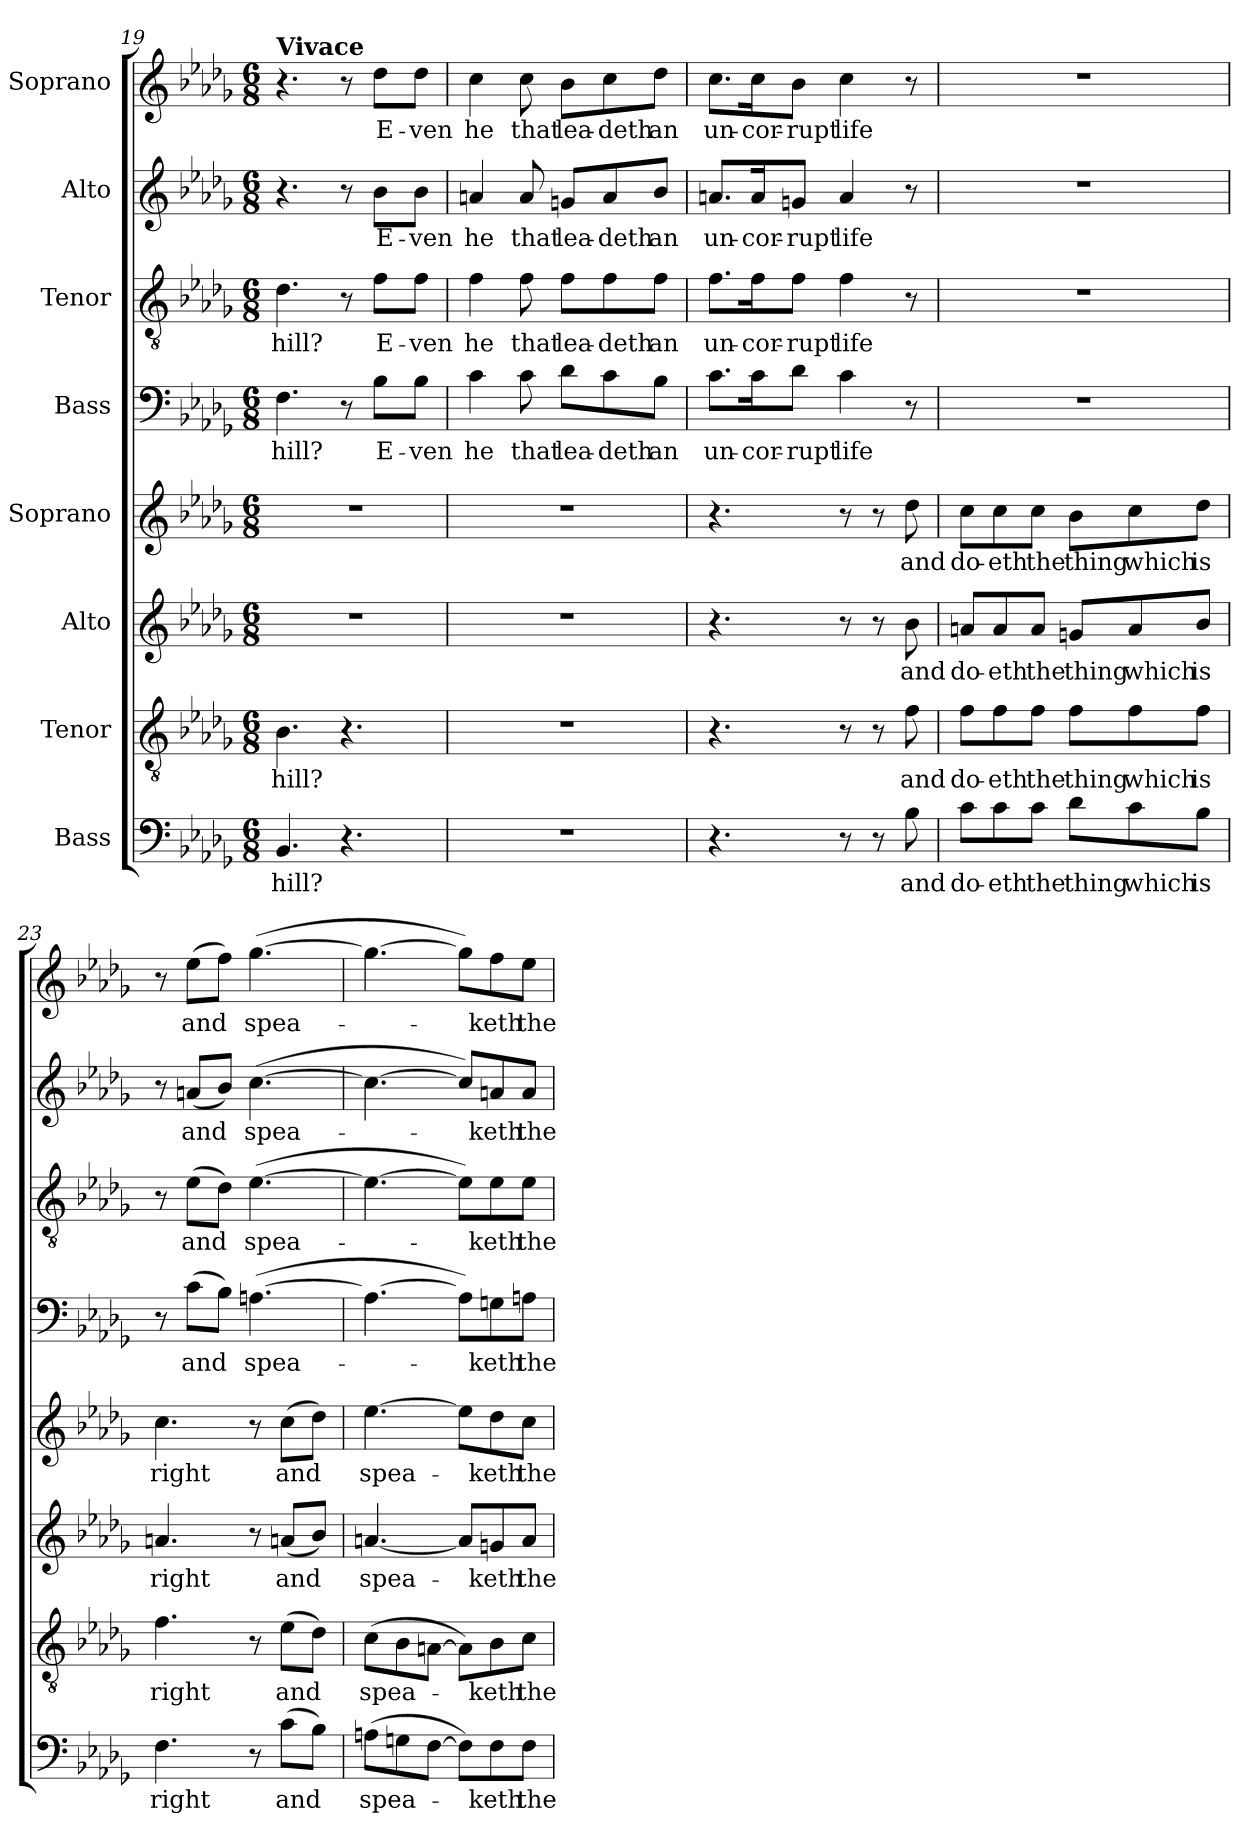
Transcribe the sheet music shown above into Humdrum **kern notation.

**kern	**text	**kern	**text	**kern	**text	**kern	**text	**kern	**text	**kern	**text	**kern	**text	**kern	**text
*part8	*part8	*part7	*part7	*part6	*part6	*part5	*part5	*part4	*part4	*part3	*part3	*part2	*part2	*part1	*part1
*staff8	*staff8	*staff7	*staff7	*staff6	*staff6	*staff5	*staff5	*staff4	*staff4	*staff3	*staff3	*staff2	*staff2	*staff1	*staff1
*I"Bass	*	*I"Tenor	*	*I"Alto	*	*I"Soprano	*	*I"Bass	*	*I"Tenor	*	*I"Alto	*	*I"Soprano	*
*clefF4	*	*clefGv2	*	*clefG2	*	*clefG2	*	*clefF4	*	*clefGv2	*	*clefG2	*	*clefG2	*
*k[b-e-a-d-g-]	*	*k[b-e-a-d-g-]	*	*k[b-e-a-d-g-]	*	*k[b-e-a-d-g-]	*	*k[b-e-a-d-g-]	*	*k[b-e-a-d-g-]	*	*k[b-e-a-d-g-]	*	*k[b-e-a-d-g-]	*
*D-:	*	*D-:	*	*D-:	*	*D-:	*	*D-:	*	*D-:	*	*D-:	*	*D-:	*
*M6/8	*	*M6/8	*	*M6/8	*	*M6/8	*	*M6/8	*	*M6/8	*	*M6/8	*	*M6/8	*
=19	=19	=19	=19	=19	=19	=19	=19	=19	=19	=19	=19	=19	=19	=19	=19
!	!	!	!	!	!	!	!	!	!	!	!	!	!	!LO:TX:a:B:t=Vivace	!
!	!LO:LY:b:cj	!	!LO:LY:b:cj	!LO:N:vis=1	!	!LO:N:vis=1	!	!	!LO:LY:b:cj	!	!LO:LY:b:cj	!	!	!	!
4.BB-/	hill?	4.B-\	hill?	2.r	.	2.r	.	4.F\	hill?	4.d-\	hill?	4.r	.	4.r	.
4.r	.	4.r	.	.	.	.	.	8r	.	8r	.	8r	.	8r	.
!	!	!	!	!	!	!	!	!	!LO:LY:b	!	!LO:LY:b	!	!LO:LY:b	!	!LO:LY:b
.	.	.	.	.	.	.	.	8B-\L	E-	8f\L	E-	8b-\L	E-	8dd-\L	E-
!	!	!	!	!	!	!	!	!	!LO:LY:b:cj	!	!LO:LY:b:cj	!	!LO:LY:b:cj	!	!LO:LY:b:cj
.	.	.	.	.	.	.	.	8B-\J	-ven	8f\J	-ven	8b-\J	-ven	8dd-\J	-ven
=20	=20	=20	=20	=20	=20	=20	=20	=20	=20	=20	=20	=20	=20	=20	=20
!LO:N:vis=1	!	!LO:N:vis=1	!	!LO:N:vis=1	!	!LO:N:vis=1	!	!	!LO:LY:b:cj	!	!LO:LY:b:cj	!	!LO:LY:b:cj	!	!LO:LY:b:cj
2.r	.	2.r	.	2.r	.	2.r	.	4c\	he	4f\	he	4an/	he	4cc\	he
!	!	!	!	!	!	!	!	!	!LO:LY:b:cj	!	!LO:LY:b:cj	!	!LO:LY:b:cj	!	!LO:LY:b:cj
.	.	.	.	.	.	.	.	8c\	that	8f\	that	8a/	that	8cc\	that
!	!	!	!	!	!	!	!	!	!LO:LY:b	!	!LO:LY:b	!	!LO:LY:b	!	!LO:LY:b
.	.	.	.	.	.	.	.	8d-\L	lea-	8f\L	lea-	8gn/L	lea-	8b-\L	lea-
!	!	!	!	!	!	!	!	!	!LO:LY:b:cj	!	!LO:LY:b:cj	!	!LO:LY:b:cj	!	!LO:LY:b:cj
.	.	.	.	.	.	.	.	8c\	-deth	8f\	-deth	8a/	-deth	8cc\	-deth
!	!	!	!	!	!	!	!	!	!LO:LY:b:cj	!	!LO:LY:b:cj	!	!LO:LY:b:cj	!	!LO:LY:b:cj
.	.	.	.	.	.	.	.	8B-\J	an	8f\J	an	8b-/J	an	8dd-\J	an
=21	=21	=21	=21	=21	=21	=21	=21	=21	=21	=21	=21	=21	=21	=21	=21
!	!	!	!	!	!	!	!	!	!LO:LY:b	!	!LO:LY:b	!	!LO:LY:b	!	!LO:LY:b
4.r	.	4.r	.	4.r	.	4.r	.	8.c\L	un-	8.f\L	un-	8.an/L	un-	8.cc\L	un-
!	!	!	!	!	!	!	!	!	!LO:LY:b:cj	!	!LO:LY:b:cj	!	!LO:LY:b:cj	!	!LO:LY:b:cj
.	.	.	.	.	.	.	.	16c\	-cor-	16f\	-cor-	16a/	-cor-	16cc\	-cor-
!	!	!	!	!	!	!	!	!	!LO:LY:b:rj	!	!LO:LY:b:rj	!	!LO:LY:b:rj	!	!LO:LY:b:rj
.	.	.	.	.	.	.	.	8d-\J	-rupt	8f\J	-rupt	8gn/J	-rupt	8b-\J	-rupt
!	!	!	!	!	!	!	!	!	!LO:LY:b:cj	!	!LO:LY:b:cj	!	!LO:LY:b:cj	!	!LO:LY:b:cj
8r	.	8r	.	8r	.	8r	.	4c\	life	4f\	life	4a/	life	4cc\	life
8r	.	8r	.	8r	.	8r	.	.	.	.	.	.	.	.	.
!	!LO:LY:b:cj	!	!LO:LY:b:cj	!	!LO:LY:b:cj	!	!LO:LY:b:cj	!	!	!	!	!	!	!	!
8B-\	and	8f\	and	8b-\	and	8dd-\	and	8r	.	8r	.	8r	.	8r	.
=22	=22	=22	=22	=22	=22	=22	=22	=22	=22	=22	=22	=22	=22	=22	=22
!	!LO:LY:b	!	!LO:LY:b	!	!LO:LY:b	!	!LO:LY:b	!LO:N:vis=1	!	!LO:N:vis=1	!	!LO:N:vis=1	!	!LO:N:vis=1	!
8c\L	do-	8f\L	do-	8an/L	do-	8cc\L	do-	2.r	.	2.r	.	2.r	.	2.r	.
!	!LO:LY:b:rj	!	!LO:LY:b:rj	!	!LO:LY:b:rj	!	!LO:LY:b:rj	!	!	!	!	!	!	!	!
8c\	-eth	8f\	-eth	8a/	-eth	8cc\	-eth	.	.	.	.	.	.	.	.
!	!LO:LY:b:cj	!	!LO:LY:b:cj	!	!LO:LY:b:cj	!	!LO:LY:b:cj	!	!	!	!	!	!	!	!
8c\J	the	8f\J	the	8a/J	the	8cc\J	the	.	.	.	.	.	.	.	.
!	!LO:LY:b:cj	!	!LO:LY:b:cj	!	!LO:LY:b:cj	!	!LO:LY:b:cj	!	!	!	!	!	!	!	!
8d-\L	thing	8f\L	thing	8gn/L	thing	8b-\L	thing	.	.	.	.	.	.	.	.
!	!LO:LY:b:cj	!	!LO:LY:b:cj	!	!LO:LY:b:cj	!	!LO:LY:b:cj	!	!	!	!	!	!	!	!
8c\	which	8f\	which	8a/	which	8cc\	which	.	.	.	.	.	.	.	.
!	!LO:LY:b:cj	!	!LO:LY:b:cj	!	!LO:LY:b:cj	!	!LO:LY:b:cj	!	!	!	!	!	!	!	!
8B-\J	is	8f\J	is	8b-/J	is	8dd-\J	is	.	.	.	.	.	.	.	.
!!LO:LB:g=z
=23	=23	=23	=23	=23	=23	=23	=23	=23	=23	=23	=23	=23	=23	=23	=23
!	!LO:LY:b:cj	!	!LO:LY:b:cj	!	!LO:LY:b:cj	!	!LO:LY:b:cj	!	!	!	!	!	!	!	!
4.F\	right	4.f\	right	4.an/	right	4.cc\	right	8r	.	8r	.	8r	.	8r	.
!	!	!	!	!	!	!	!	!	!LO:LY:b	!	!LO:LY:b	!	!LO:LY:b	!	!LO:LY:b
.	.	.	.	.	.	.	.	(>8c\L	and	(>8e-\L	and	(<8an/L	and	(>8ee-\L	and
.	.	.	.	.	.	.	.	8B-\J)	.	8d-\J)	.	8b-/J)	.	8ff\J)	.
!	!	!	!	!	!	!	!	!	!LO:LY:b	!	!LO:LY:b	!	!LO:LY:b	!	!LO:LY:b
8r	.	8r	.	8r	.	8r	.	(>[>4.An\	spea-	(>[>4.e-\	spea-	(>[>4.cc\	spea-	(>[>4.gg-\	spea-
!	!LO:LY:b	!	!LO:LY:b	!	!LO:LY:b	!	!LO:LY:b	!	!	!	!	!	!	!	!
(>8c\L	and	(>8e-\L	and	(<8an/L	and	(>8cc\L	and	.	.	.	.	.	.	.	.
8B-\J)	.	8d-\J)	.	8b-/J)	.	8dd-\J)	.	.	.	.	.	.	.	.	.
=24	=24	=24	=24	=24	=24	=24	=24	=24	=24	=24	=24	=24	=24	=24	=24
!	!LO:LY:b	!	!LO:LY:b	!	!LO:LY:b	!	!LO:LY:b	!	!	!	!	!	!	!	!
(>8An\L	spea-	(>8c\L	spea-	[<4.an/	spea-	[>4.ee-\	spea-	4.A\_>	.	4.e-\_>	.	4.cc\_>	.	4.gg-\_>	.
8Gn\	.	8B-\	.	.	.	.	.	.	.	.	.	.	.	.	.
[>8F\J	.	[>8An\J	.	.	.	.	.	.	.	.	.	.	.	.	.
8F\L])	.	8A\L])	.	8a/L]	.	8ee-\L]	.	8A\L])	.	8e-\L])	.	8cc/L])	.	8gg-\L])	.
!	!LO:LY:b:cj	!	!LO:LY:b:cj	!	!LO:LY:b:cj	!	!LO:LY:b:cj	!	!LO:LY:b:cj	!	!LO:LY:b:cj	!	!LO:LY:b:cj	!	!LO:LY:b:cj
8F\	-keth	8B-\	-keth	8gn/	-keth	8dd-\	-keth	8Gn\	-keth	8e-\	-keth	8an/	-keth	8ff\	-keth
!	!LO:LY:b:cj	!	!LO:LY:b:cj	!	!LO:LY:b:cj	!	!LO:LY:b:cj	!	!LO:LY:b:cj	!	!LO:LY:b:cj	!	!LO:LY:b:cj	!	!LO:LY:b:cj
8F\J	the	8c\J	the	8a/J	the	8cc\J	the	8An\J	the	8e-\J	the	8a/J	the	8ee-\J	the
=	=	=	=	=	=	=	=	=	=	=	=	=	=	=	=
*-	*-	*-	*-	*-	*-	*-	*-	*-	*-	*-	*-	*-	*-	*-	*-
